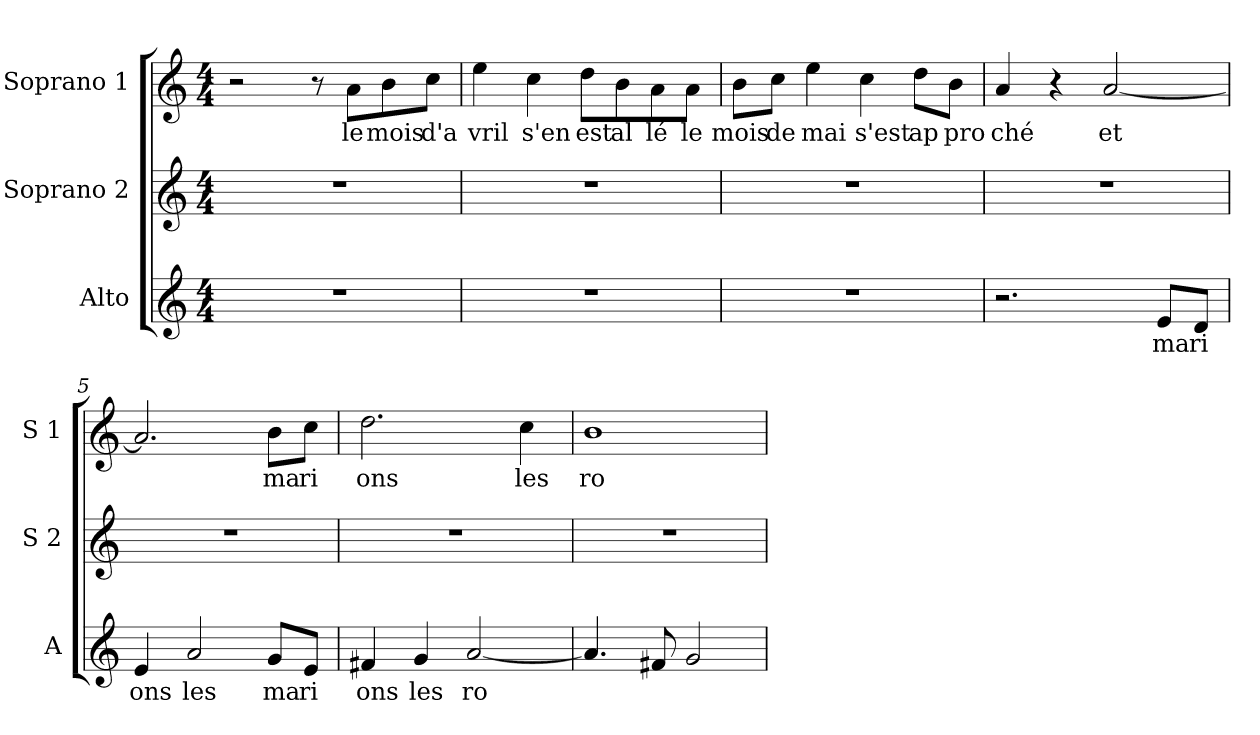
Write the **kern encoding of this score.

**kern	**text	**kern	**kern	**text
*part3	*part3	*part2	*part1	*part1
*staff3	*staff3	*staff2	*staff1	*staff1
*I"Alto	*	*I"Soprano 2	*I"Soprano 1	*
*I'A	*	*I'S 2	*I'S 1	*
*clefG2	*	*clefG2	*clefG2	*
*k[]	*	*k[]	*k[]	*
*C:	*	*C:	*C:	*
*M4/4	*	*M4/4	*M4/4	*
=1	=1	=1	=1	=1
1r	.	1r	2r	.
.	.	.	8r	.
!	!	!	!	!LO:LY:b
.	.	.	8a\L	le
!	!	!	!	!LO:LY:b
.	.	.	8b\	mois
!	!	!	!	!LO:LY:b
.	.	.	8cc\J	d'a
=2	=2	=2	=2	=2
!	!	!	!	!LO:LY:b
1r	.	1r	4ee\	vril
!	!	!	!	!LO:LY:b
.	.	.	4cc\	s'en
!	!	!	!	!LO:LY:b
.	.	.	8dd\L	est
!	!	!	!	!LO:LY:b
.	.	.	8b\	al
!	!	!	!	!LO:LY:b
.	.	.	8a\	lé
!	!	!	!	!LO:LY:b
.	.	.	8a\J	le
=3	=3	=3	=3	=3
!	!	!	!	!LO:LY:b
1r	.	1r	8b\L	mois
!	!	!	!	!LO:LY:b
.	.	.	8cc\J	de
!	!	!	!	!LO:LY:b
.	.	.	4ee\	mai
!	!	!	!	!LO:LY:b
.	.	.	4cc\	s'est
!	!	!	!	!LO:LY:b
.	.	.	8dd\L	ap
!	!	!	!	!LO:LY:b
.	.	.	8b\J	pro
=4	=4	=4	=4	=4
!	!	!	!	!LO:LY:b
2.r	.	1r	4a/	ché
.	.	.	4r	.
!	!	!	!	!LO:LY:b
.	.	.	[2a/	et
!	!LO:LY:b	!	!	!
8e/L	ma	.	.	.
!	!LO:LY:b	!	!	!
8d/J	ri	.	.	.
!!LO:LB:g=z
=5	=5	=5	=5	=5
!	!LO:LY:b	!	!	!
4e/	ons	1r	2.a/]	.
!	!LO:LY:b	!	!	!
2a/	les	.	.	.
!	!LO:LY:b	!	!	!
!	!	!	!	!LO:LY:b
8g/L	ma	.	8b\L	ma
!	!LO:LY:b	!	!	!
!	!	!	!	!LO:LY:b
8e/J	ri	.	8cc\J	ri
=6	=6	=6	=6	=6
!	!LO:LY:b	!	!	!
!	!	!	!	!LO:LY:b
4f#X/	ons	1r	2.dd\	ons
!	!LO:LY:b	!	!	!
4g/	les	.	.	.
!	!LO:LY:b	!	!	!
[2a/	ro	.	.	.
!	!	!	!	!LO:LY:b
.	.	.	4cc\	les
=7	=7	=7	=7	=7
!	!	!	!	!LO:LY:b
4.a/]	.	1r	1b	ro
8f#X/	.	.	.	.
2g/	.	.	.	.
=	=	=	=	=
*-	*-	*-	*-	*-
